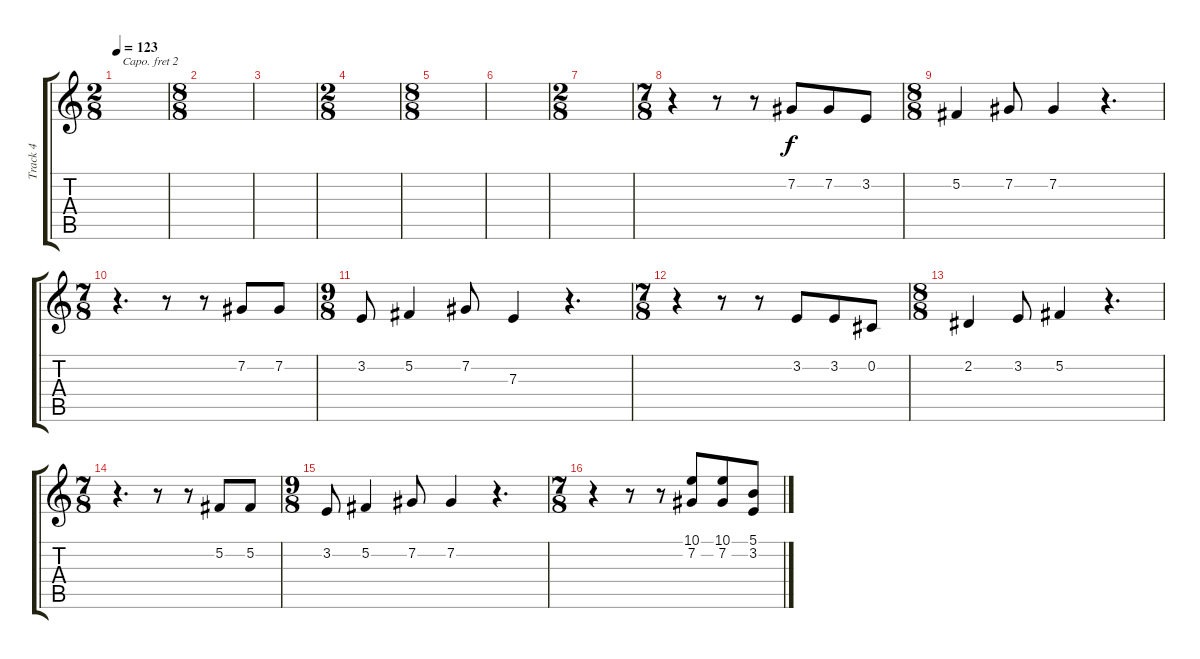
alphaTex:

\track ("Track 4" "Track 4") {instrument stringensemble1}
\staff {score tabs}
\capo 2
\tuning (E4 B3 G3 D3 A2 E2) {hide}
\ts (2 8)
\tempo 123
\clef g2
\ks c
|
\ts (8 8)
|
|
\ts (2 8)
|
\ts (8 8)
|
|
\ts (2 8)
|
\ts (7 8)
r.4 r.8 r.8 7.2.8 7.2.8 3.2.8 |
\ts (8 8)
5.2.4 7.2.8 7.2.4 r.4{d} |
\ts (7 8)
r.4{d} r.8 r.8 7.2.8 7.2.8 |
\ts (9 8)
3.2.8 5.2.4 7.2.8 7.3.4 r.4{d} |
\ts (7 8)
r.4 r.8 r.8 3.2.8 3.2.8 0.2.8 |
\ts (8 8)
2.2.4 3.2.8 5.2.4 r.4{d} |
\ts (7 8)
r.4{d} r.8 r.8 5.2.8 5.2.8 |
\ts (9 8)
3.2.8 5.2.4 7.2.8 7.2.4 r.4{d} |
\ts (7 8)
r.4 r.8 r.8 (10.1 7.2).8 (10.1 7.2).8 (5.1 3.2).8
